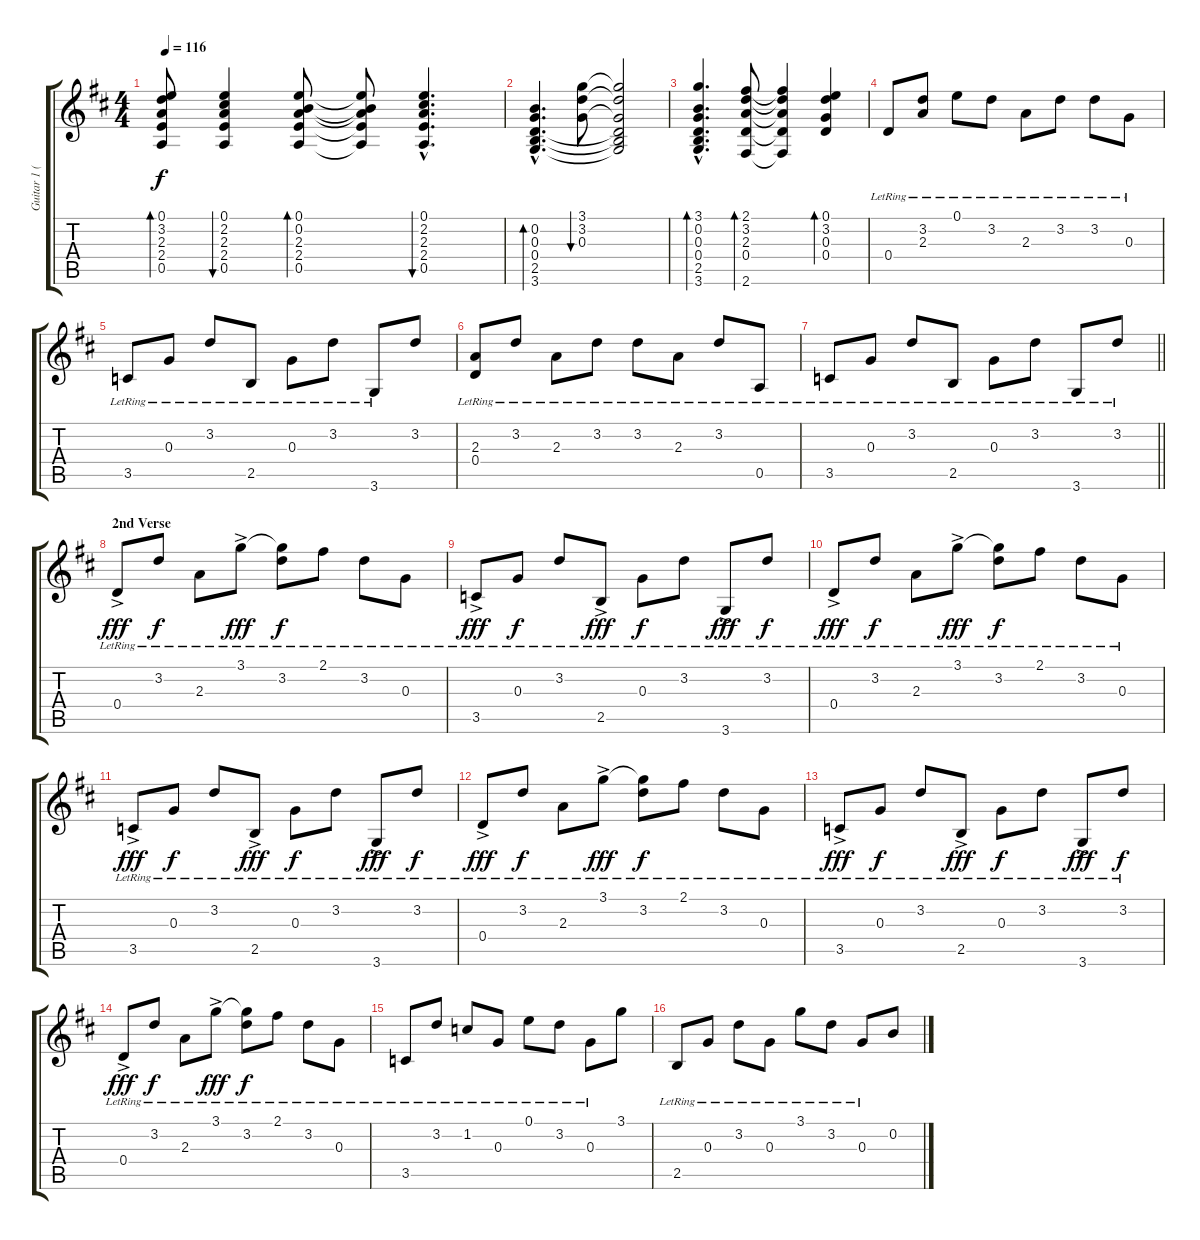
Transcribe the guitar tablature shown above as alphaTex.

\track ("Guitar 1 (Jazz)" "Guitar 1 (") {instrument electricguitarjazz}
\staff {score tabs}
\tuning (E4 B3 G3 D3 A2 E2) {hide}
\ts (4 4)
\tempo 116
\clef g2
\ks d
(0.1 3.2 2.3 2.4 0.5).8{bd 120 dy f} (0.1 2.2 2.3 2.4 0.5).4{bu 120} (0.1 0.2 2.3 2.4 0.5).8{bd 120} (0.1{t} 0.2{t} 2.3{t} 2.4{t} 0.5{t}).8 (0.1{hac} 2.2{hac} 2.3{hac} 2.4{hac} 0.5{hac}).4{d bu 120} |
(0.2{hac} 0.3{hac} 0.4{hac} 2.5{hac} 3.6{hac}).4{d bd 120} (3.1 3.2 0.3).8{bu 120} (3.1{t} 3.2{t} 0.3{t} 0.4{t} 2.5{t} 3.6{t}).2 |
(3.1{hac} 0.2{hac} 0.3{hac} 0.4{hac} 2.5{hac} 3.6{hac}).4{d bd 120} (2.1 3.2 2.3 0.4 2.6).8{bd 120} (2.1{t} 3.2{t} 2.3{t} 0.4{t} 2.6{t}).4 (0.1 3.2 0.3 0.4).4{bd 120} |
0.4{lr}.8 (3.2{lr} 2.3{lr}).8 0.1{lr}.8 3.2{lr}.8 2.3{lr}.8 3.2{lr}.8 3.2{lr}.8 0.3{lr}.8 |
3.5{lr}.8 0.3{lr}.8 3.2{lr}.8 2.5{lr}.8 0.3{lr}.8 3.2{lr}.8 3.6{lr}.8 3.2.8 |
(2.3{lr} 0.4{lr}).8 3.2{lr}.8 2.3{lr}.8 3.2{lr}.8 3.2{lr}.8 2.3{lr}.8 3.2{lr}.8 0.5{lr}.8 |
\barLineRight lightlight
3.5{lr}.8 0.3{lr}.8 3.2{lr}.8 2.5{lr}.8 0.3{lr}.8 3.2{lr}.8 3.6{lr}.8 3.2{lr}.8 |
\section ("" "2nd Verse")
0.4{ac lr}.8{dy fff} 3.2{lr}.8{dy f} 2.3{lr}.8 3.1{ac lr}.8{dy fff} (3.1{t} 3.2{lr}).8{dy f} 2.1{lr}.8 3.2{lr}.8 0.3{lr}.8 |
3.5{ac lr}.8{dy fff} 0.3{lr}.8{dy f} 3.2{lr}.8 2.5{ac lr}.8{dy fff} 0.3{lr}.8{dy f} 3.2{lr}.8 3.6{ac lr}.8{dy fff} 3.2{lr}.8{dy f} |
0.4{ac lr}.8{dy fff} 3.2{lr}.8{dy f} 2.3{lr}.8 3.1{ac lr}.8{dy fff} (3.1{t} 3.2{lr}).8{dy f} 2.1{lr}.8 3.2{lr}.8 0.3{lr}.8 |
3.5{ac lr}.8{dy fff} 0.3{lr}.8{dy f} 3.2{lr}.8 2.5{ac lr}.8{dy fff} 0.3{lr}.8{dy f} 3.2{lr}.8 3.6{ac lr}.8{dy fff} 3.2{lr}.8{dy f} |
0.4{ac lr}.8{dy fff} 3.2{lr}.8{dy f} 2.3{lr}.8 3.1{ac lr}.8{dy fff} (3.1{t} 3.2{lr}).8{dy f} 2.1{lr}.8 3.2{lr}.8 0.3{lr}.8 |
3.5{ac lr}.8{dy fff} 0.3{lr}.8{dy f} 3.2{lr}.8 2.5{ac lr}.8{dy fff} 0.3{lr}.8{dy f} 3.2{lr}.8 3.6{ac lr}.8{dy fff} 3.2{lr}.8{dy f} |
0.4{ac lr}.8{dy fff} 3.2{lr}.8{dy f} 2.3{lr}.8 3.1{ac lr}.8{dy fff} (3.1{t} 3.2{lr}).8{dy f} 2.1{lr}.8 3.2{lr}.8 0.3{lr}.8 |
3.5{lr}.8 3.2{lr}.8 1.2{lr}.8 0.3{lr}.8 0.1{lr}.8 3.2{lr}.8 0.3{lr}.8 3.1.8 |
2.5{lr}.8 0.3{lr}.8 3.2{lr}.8 0.3{lr}.8 3.1{lr}.8 3.2{lr}.8 0.3{lr}.8 0.2.8
